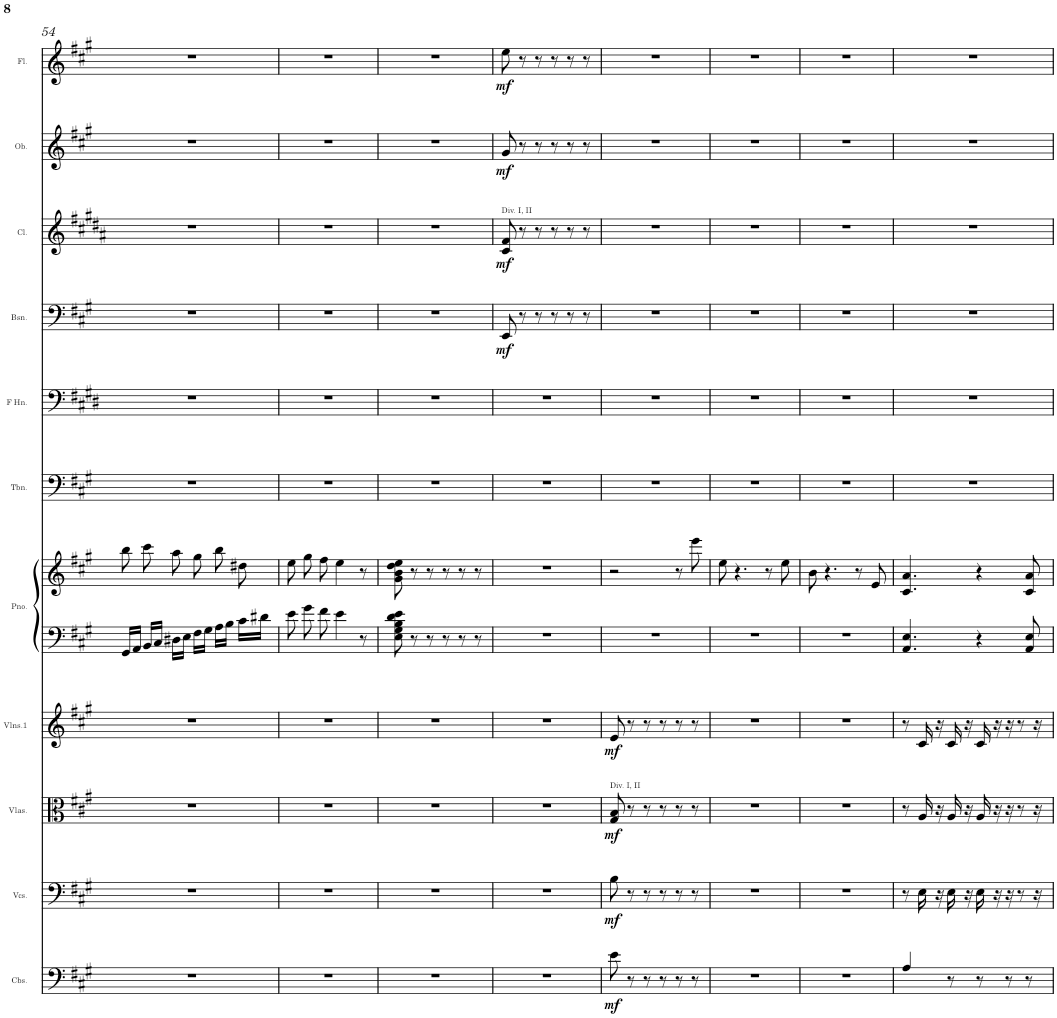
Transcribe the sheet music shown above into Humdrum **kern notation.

**kern	**dynam	**kern	**dynam	**kern	**dynam	**kern	**dynam	**kern	**kern	**kern	**kern	**kern	**dynam	**kern	**dynam	**kern	**dynam	**kern	**dynam
*part11	*part11	*part10	*part10	*part9	*part9	*part8	*part8	*part7	*part7	*part6	*part5	*part4	*part4	*part3	*part3	*part2	*part2	*part1	*part1
*staff12	*staff12	*staff11	*staff11	*staff10	*staff10	*staff9	*staff9	*staff8	*staff7	*staff6	*staff5	*staff4	*staff4	*staff3	*staff3	*staff2	*staff2	*staff1	*staff1
*I"Contrabass Section	*	*I"Violoncello Section	*	*I"Viola Section	*	*I"Violin Section1	*	*I"Grand Piano	*	*I"Trombone	*I"French Horn	*I"Bassoon	*	*I"Clarinet	*	*I"Oboe	*	*I"Flute	*
*I'Cbs.	*	*I'Vcs.	*	*I'Vlas.	*	*I'Vlns.1	*	*I'Pno.	*	*I'Tbn.	*I'F Hn.	*I'Bsn.	*	*I'Cl.	*	*I'Ob.	*	*I'Fl.	*
!!LO:PB:g=z
*clefF4	*	*clefF4	*	*clefC3	*	*clefG2	*	*clefF4	*clefG2	*clefF4	*clefF4	*clefF4	*	*clefG2	*	*clefG2	*	*clefG2	*
*Trd7c12	*	*	*	*	*	*	*	*	*	*	*Trd4c7	*	*	*Trd1c2	*	*	*	*	*
*k[f#c#g#]	*	*k[f#c#g#]	*	*k[f#c#g#]	*	*k[f#c#g#]	*	*k[f#c#g#]	*k[f#c#g#]	*k[f#c#g#]	*k[f#c#g#d#]	*k[f#c#g#]	*	*k[f#c#g#d#a#]	*	*k[f#c#g#]	*	*k[f#c#g#]	*
*M6/8	*	*M6/8	*	*M6/8	*	*M6/8	*	*M6/8	*M6/8	*M6/8	*M6/8	*M6/8	*	*M6/8	*	*M6/8	*	*M6/8	*
=54	=54	=54	=54	=54	=54	=54	=54	=54	=54	=54	=54	=54	=54	=54	=54	=54	=54	=54	=54
2.r	.	2.r	.	2.r	.	2.r	.	16GG#/LL	8bb\L	2.r	2.r	2.r	.	2.r	.	2.r	.	2.r	.
.	.	.	.	.	.	.	.	16AA/JJ	.	.	.	.	.	.	.	.	.	.	.
.	.	.	.	.	.	.	.	16BB/LL	8ccc#\	.	.	.	.	.	.	.	.	.	.
.	.	.	.	.	.	.	.	16C#/JJ	.	.	.	.	.	.	.	.	.	.	.
.	.	.	.	.	.	.	.	16D#X\LL	8aa\J	.	.	.	.	.	.	.	.	.	.
.	.	.	.	.	.	.	.	16E\JJ	.	.	.	.	.	.	.	.	.	.	.
.	.	.	.	.	.	.	.	16F#\LL	8gg#\L	.	.	.	.	.	.	.	.	.	.
.	.	.	.	.	.	.	.	16G#\JJ	.	.	.	.	.	.	.	.	.	.	.
.	.	.	.	.	.	.	.	16A\LL	8bb\	.	.	.	.	.	.	.	.	.	.
.	.	.	.	.	.	.	.	16B\JJ	.	.	.	.	.	.	.	.	.	.	.
.	.	.	.	.	.	.	.	16c#\LL	8dd#X\J	.	.	.	.	.	.	.	.	.	.
.	.	.	.	.	.	.	.	16d#X\JJ	.	.	.	.	.	.	.	.	.	.	.
=55	=55	=55	=55	=55	=55	=55	=55	=55	=55	=55	=55	=55	=55	=55	=55	=55	=55	=55	=55
2.r	.	2.r	.	2.r	.	2.r	.	8e\	8ee\L	2.r	2.r	2.r	.	2.r	.	2.r	.	2.r	.
.	.	.	.	.	.	.	.	8g#\	8gg#\	.	.	.	.	.	.	.	.	.	.
.	.	.	.	.	.	.	.	8f#\	8ff#\J	.	.	.	.	.	.	.	.	.	.
.	.	.	.	.	.	.	.	4e\	4ee\	.	.	.	.	.	.	.	.	.	.
.	.	.	.	.	.	.	.	8r	8r	.	.	.	.	.	.	.	.	.	.
=56	=56	=56	=56	=56	=56	=56	=56	=56	=56	=56	=56	=56	=56	=56	=56	=56	=56	=56	=56
2.r	.	2.r	.	2.r	.	2.r	.	8E\ 8G#\ 8B\ 8d\ 8e\	8g#\ 8b\ 8dd\ 8ee\	2.r	2.r	2.r	.	2.r	.	2.r	.	2.r	.
.	.	.	.	.	.	.	.	8r	8r	.	.	.	.	.	.	.	.	.	.
.	.	.	.	.	.	.	.	8r	8r	.	.	.	.	.	.	.	.	.	.
.	.	.	.	.	.	.	.	8r	8r	.	.	.	.	.	.	.	.	.	.
.	.	.	.	.	.	.	.	8r	8r	.	.	.	.	.	.	.	.	.	.
.	.	.	.	.	.	.	.	8r	8r	.	.	.	.	.	.	.	.	.	.
=57	=57	=57	=57	=57	=57	=57	=57	=57	=57	=57	=57	=57	=57	=57	=57	=57	=57	=57	=57
!	!	!	!	!	!	!	!	!	!	!	!	!	!	!LO:TX:a:t=Div. I, II	!	!	!	!	!
!	!	!	!	!	!	!	!	!	!	!	!	!	!LO:DY:b	!	!LO:DY:b	!	!LO:DY:b	!	!LO:DY:b
2.r	.	2.r	.	2.r	.	2.r	.	2.r	2.r	2.r	2.r	8EE/	mf	8c#/ 8f#/	mf	8g#/	mf	8ee\	mf
.	.	.	.	.	.	.	.	.	.	.	.	8r	.	8r	.	8r	.	8r	.
.	.	.	.	.	.	.	.	.	.	.	.	8r	.	8r	.	8r	.	8r	.
.	.	.	.	.	.	.	.	.	.	.	.	8r	.	8r	.	8r	.	8r	.
.	.	.	.	.	.	.	.	.	.	.	.	8r	.	8r	.	8r	.	8r	.
.	.	.	.	.	.	.	.	.	.	.	.	8r	.	8r	.	8r	.	8r	.
=58	=58	=58	=58	=58	=58	=58	=58	=58	=58	=58	=58	=58	=58	=58	=58	=58	=58	=58	=58
!	!	!	!	!LO:TX:a:t=Div. I, II	!	!	!	!	!	!	!	!	!	!	!	!	!	!	!
!	!LO:DY:b	!	!LO:DY:b	!	!LO:DY:b	!	!LO:DY:b	!	!	!	!	!	!	!	!	!	!	!	!
8e\	mf	8B\	mf	8G#/ 8B/	mf	8e/	mf	2.r	2r	2.r	2.r	2.r	.	2.r	.	2.r	.	2.r	.
8r	.	8r	.	8r	.	8r	.	.	.	.	.	.	.	.	.	.	.	.	.
8r	.	8r	.	8r	.	8r	.	.	.	.	.	.	.	.	.	.	.	.	.
8r	.	8r	.	8r	.	8r	.	.	.	.	.	.	.	.	.	.	.	.	.
8r	.	8r	.	8r	.	8r	.	.	8r	.	.	.	.	.	.	.	.	.	.
8r	.	8r	.	8r	.	8r	.	.	8eee\	.	.	.	.	.	.	.	.	.	.
=59	=59	=59	=59	=59	=59	=59	=59	=59	=59	=59	=59	=59	=59	=59	=59	=59	=59	=59	=59
2.r	.	2.r	.	2.r	.	2.r	.	2.r	8ee\	2.r	2.r	2.r	.	2.r	.	2.r	.	2.r	.
.	.	.	.	.	.	.	.	.	4.r	.	.	.	.	.	.	.	.	.	.
.	.	.	.	.	.	.	.	.	8r	.	.	.	.	.	.	.	.	.	.
.	.	.	.	.	.	.	.	.	8ee\	.	.	.	.	.	.	.	.	.	.
=60	=60	=60	=60	=60	=60	=60	=60	=60	=60	=60	=60	=60	=60	=60	=60	=60	=60	=60	=60
2.r	.	2.r	.	2.r	.	2.r	.	2.r	8b\	2.r	2.r	2.r	.	2.r	.	2.r	.	2.r	.
.	.	.	.	.	.	.	.	.	4.r	.	.	.	.	.	.	.	.	.	.
.	.	.	.	.	.	.	.	.	8r	.	.	.	.	.	.	.	.	.	.
.	.	.	.	.	.	.	.	.	8e/	.	.	.	.	.	.	.	.	.	.
=61	=61	=61	=61	=61	=61	=61	=61	=61	=61	=61	=61	=61	=61	=61	=61	=61	=61	=61	=61
4A/	.	8r	.	8r	.	8r	.	4.AA/ 4.E/	4.c#/ 4.a/	2.r	2.r	2.r	.	2.r	.	2.r	.	2.r	.
.	.	16E\	.	16A/	.	16c#/	.	.	.	.	.	.	.	.	.	.	.	.	.
.	.	16r	.	16r	.	16r	.	.	.	.	.	.	.	.	.	.	.	.	.
8r	.	16E\	.	16A/	.	16c#/	.	.	.	.	.	.	.	.	.	.	.	.	.
.	.	16r	.	16r	.	16r	.	.	.	.	.	.	.	.	.	.	.	.	.
8r	.	16E\	.	16A/	.	16c#/	.	4r	4r	.	.	.	.	.	.	.	.	.	.
.	.	16r	.	16r	.	16r	.	.	.	.	.	.	.	.	.	.	.	.	.
8r	.	16r	.	16r	.	16r	.	.	.	.	.	.	.	.	.	.	.	.	.
.	.	8r	.	8r	.	8r	.	.	.	.	.	.	.	.	.	.	.	.	.
8r	.	.	.	.	.	.	.	8AA/ 8E/	8c#/ 8a/	.	.	.	.	.	.	.	.	.	.
.	.	16r	.	16r	.	16r	.	.	.	.	.	.	.	.	.	.	.	.	.
=	=	=	=	=	=	=	=	=	=	=	=	=	=	=	=	=	=	=	=
*-	*-	*-	*-	*-	*-	*-	*-	*-	*-	*-	*-	*-	*-	*-	*-	*-	*-	*-	*-
